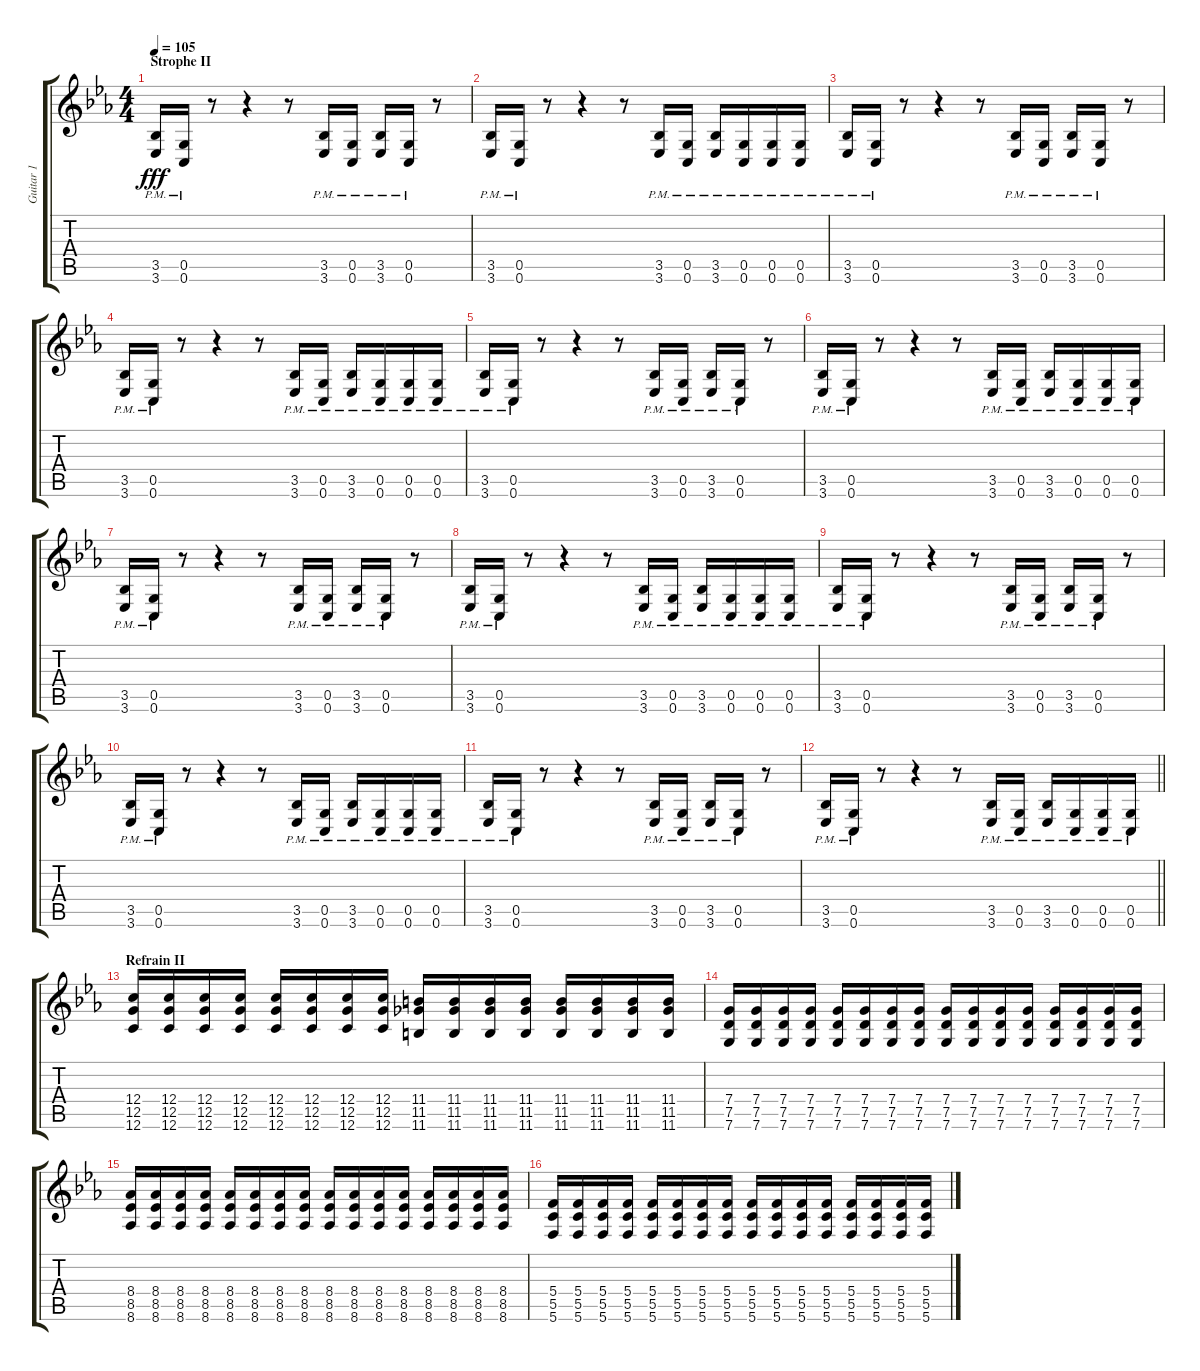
\track ("Guitar 1" "Guitar 1") {instrument distortionguitar}
\staff {score tabs}
\tuning (D4 A3 F3 C3 G2 C2) {hide}
\ts (4 4)
\section ("" "Strophe II")
\tempo 105
\clef g2
\ks eb
(3.5{pm} 3.6{pm}).16{dy fff} (0.5{pm} 0.6{pm}).16 r.8 r.4 r.8 (3.5{pm} 3.6{pm}).16 (0.5{pm} 0.6{pm}).16 (3.5{pm} 3.6{pm}).16 (0.5{pm} 0.6{pm}).16 r.8 |
(3.5{pm} 3.6{pm}).16 (0.5{pm} 0.6{pm}).16 r.8 r.4 r.8 (3.5{pm} 3.6{pm}).16 (0.5{pm} 0.6{pm}).16 (3.5{pm} 3.6{pm}).16 (0.5{pm} 0.6{pm}).16 (0.5{pm} 0.6{pm}).16 (0.5{pm} 0.6{pm}).16 |
(3.5{pm} 3.6{pm}).16 (0.5{pm} 0.6{pm}).16 r.8 r.4 r.8 (3.5{pm} 3.6{pm}).16 (0.5{pm} 0.6{pm}).16 (3.5{pm} 3.6{pm}).16 (0.5{pm} 0.6{pm}).16 r.8 |
(3.5{pm} 3.6{pm}).16 (0.5{pm} 0.6{pm}).16 r.8 r.4 r.8 (3.5{pm} 3.6{pm}).16 (0.5{pm} 0.6{pm}).16 (3.5{pm} 3.6{pm}).16 (0.5{pm} 0.6{pm}).16 (0.5{pm} 0.6{pm}).16 (0.5{pm} 0.6{pm}).16 |
(3.5{pm} 3.6{pm}).16 (0.5{pm} 0.6{pm}).16 r.8 r.4 r.8 (3.5{pm} 3.6{pm}).16 (0.5{pm} 0.6{pm}).16 (3.5{pm} 3.6{pm}).16 (0.5{pm} 0.6{pm}).16 r.8 |
(3.5{pm} 3.6{pm}).16 (0.5{pm} 0.6{pm}).16 r.8 r.4 r.8 (3.5{pm} 3.6{pm}).16 (0.5{pm} 0.6{pm}).16 (3.5{pm} 3.6{pm}).16 (0.5{pm} 0.6{pm}).16 (0.5{pm} 0.6{pm}).16 (0.5{pm} 0.6{pm}).16 |
(3.5{pm} 3.6{pm}).16 (0.5{pm} 0.6{pm}).16 r.8 r.4 r.8 (3.5{pm} 3.6{pm}).16 (0.5{pm} 0.6{pm}).16 (3.5{pm} 3.6{pm}).16 (0.5{pm} 0.6{pm}).16 r.8 |
(3.5{pm} 3.6{pm}).16 (0.5{pm} 0.6{pm}).16 r.8 r.4 r.8 (3.5{pm} 3.6{pm}).16 (0.5{pm} 0.6{pm}).16 (3.5{pm} 3.6{pm}).16 (0.5{pm} 0.6{pm}).16 (0.5{pm} 0.6{pm}).16 (0.5{pm} 0.6{pm}).16 |
(3.5{pm} 3.6{pm}).16 (0.5{pm} 0.6{pm}).16 r.8 r.4 r.8 (3.5{pm} 3.6{pm}).16 (0.5{pm} 0.6{pm}).16 (3.5{pm} 3.6{pm}).16 (0.5{pm} 0.6{pm}).16 r.8 |
(3.5{pm} 3.6{pm}).16 (0.5{pm} 0.6{pm}).16 r.8 r.4 r.8 (3.5{pm} 3.6{pm}).16 (0.5{pm} 0.6{pm}).16 (3.5{pm} 3.6{pm}).16 (0.5{pm} 0.6{pm}).16 (0.5{pm} 0.6{pm}).16 (0.5{pm} 0.6{pm}).16 |
(3.5{pm} 3.6{pm}).16 (0.5{pm} 0.6{pm}).16 r.8 r.4 r.8 (3.5{pm} 3.6{pm}).16 (0.5{pm} 0.6{pm}).16 (3.5{pm} 3.6{pm}).16 (0.5{pm} 0.6{pm}).16 r.8 |
\barLineRight lightlight
(3.5{pm} 3.6{pm}).16 (0.5{pm} 0.6{pm}).16 r.8 r.4 r.8 (3.5{pm} 3.6{pm}).16 (0.5{pm} 0.6{pm}).16 (3.5{pm} 3.6{pm}).16 (0.5{pm} 0.6{pm}).16 (0.5{pm} 0.6{pm}).16 (0.5{pm} 0.6{pm}).16 |
\section ("" "Refrain II")
(12.4 12.5 12.6).16 (12.4 12.5 12.6).16 (12.4 12.5 12.6).16 (12.4 12.5 12.6).16 (12.4 12.5 12.6).16 (12.4 12.5 12.6).16 (12.4 12.5 12.6).16 (12.4 12.5 12.6).16 (11.4 11.5 11.6).16 (11.4 11.5 11.6).16 (11.4 11.5 11.6).16 (11.4 11.5 11.6).16 (11.4 11.5 11.6).16 (11.4 11.5 11.6).16 (11.4 11.5 11.6).16 (11.4 11.5 11.6).16 |
(7.4 7.5 7.6).16 (7.4 7.5 7.6).16 (7.4 7.5 7.6).16 (7.4 7.5 7.6).16 (7.4 7.5 7.6).16 (7.4 7.5 7.6).16 (7.4 7.5 7.6).16 (7.4 7.5 7.6).16 (7.4 7.5 7.6).16 (7.4 7.5 7.6).16 (7.4 7.5 7.6).16 (7.4 7.5 7.6).16 (7.4 7.5 7.6).16 (7.4 7.5 7.6).16 (7.4 7.5 7.6).16 (7.4 7.5 7.6).16 |
(8.4 8.5 8.6).16 (8.4 8.5 8.6).16 (8.4 8.5 8.6).16 (8.4 8.5 8.6).16 (8.4 8.5 8.6).16 (8.4 8.5 8.6).16 (8.4 8.5 8.6).16 (8.4 8.5 8.6).16 (8.4 8.5 8.6).16 (8.4 8.5 8.6).16 (8.4 8.5 8.6).16 (8.4 8.5 8.6).16 (8.4 8.5 8.6).16 (8.4 8.5 8.6).16 (8.4 8.5 8.6).16 (8.4 8.5 8.6).16 |
(5.4 5.5 5.6).16 (5.4 5.5 5.6).16 (5.4 5.5 5.6).16 (5.4 5.5 5.6).16 (5.4 5.5 5.6).16 (5.4 5.5 5.6).16 (5.4 5.5 5.6).16 (5.4 5.5 5.6).16 (5.4 5.5 5.6).16 (5.4 5.5 5.6).16 (5.4 5.5 5.6).16 (5.4 5.5 5.6).16 (5.4 5.5 5.6).16 (5.4 5.5 5.6).16 (5.4 5.5 5.6).16 (5.4 5.5 5.6).16
